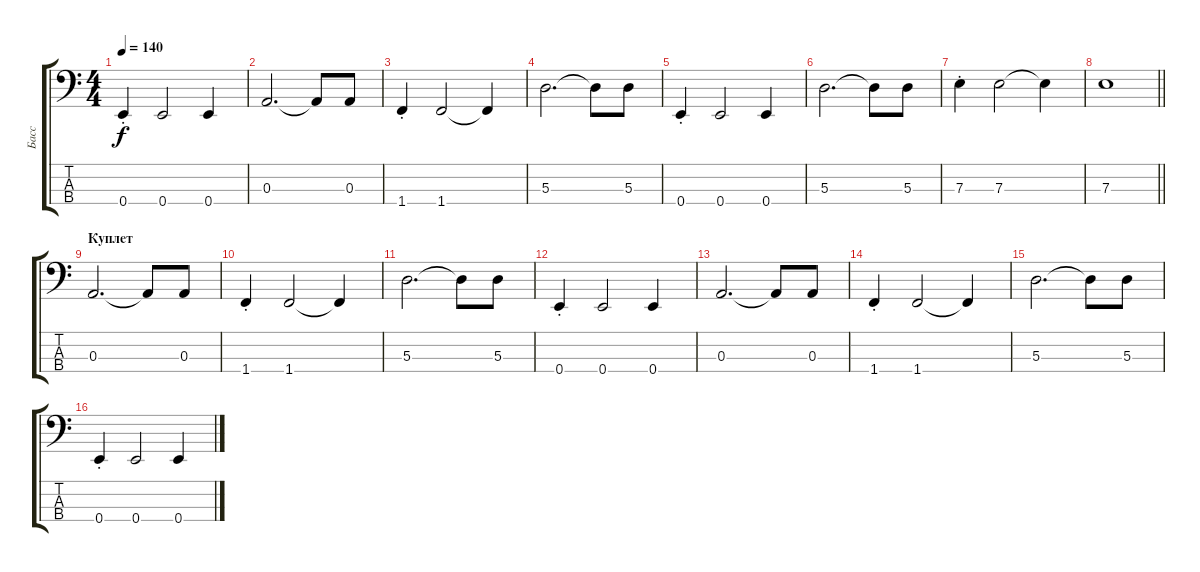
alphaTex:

\track ("Басс" "Басс") {instrument electricbassfinger}
\staff {score tabs}
\tuning (G2 D2 A1 E1) {hide}
\ts (4 4)
\tempo 140
\clef f4
\ks c
0.4{st}.4{dy f} 0.4.2 0.4.4 |
0.3.2{d} 0.3{t}.8 0.3.8 |
1.4{st}.4 1.4.2 1.4{t}.4 |
5.3.2{d} 5.3{t}.8 5.3.8 |
0.4{st}.4 0.4.2 0.4.4 |
5.3.2{d} 5.3{t}.8 5.3.8 |
7.3{st}.4 7.3.2 7.3{t}.4 |
\barLineRight lightlight
7.3.1 |
\section ("" "Куплет")
0.3.2{d} 0.3{t}.8 0.3.8 |
1.4{st}.4 1.4.2 1.4{t}.4 |
5.3.2{d} 5.3{t}.8 5.3.8 |
0.4{st}.4 0.4.2 0.4.4 |
0.3.2{d} 0.3{t}.8 0.3.8 |
1.4{st}.4 1.4.2 1.4{t}.4 |
5.3.2{d} 5.3{t}.8 5.3.8 |
0.4{st}.4 0.4.2 0.4.4
